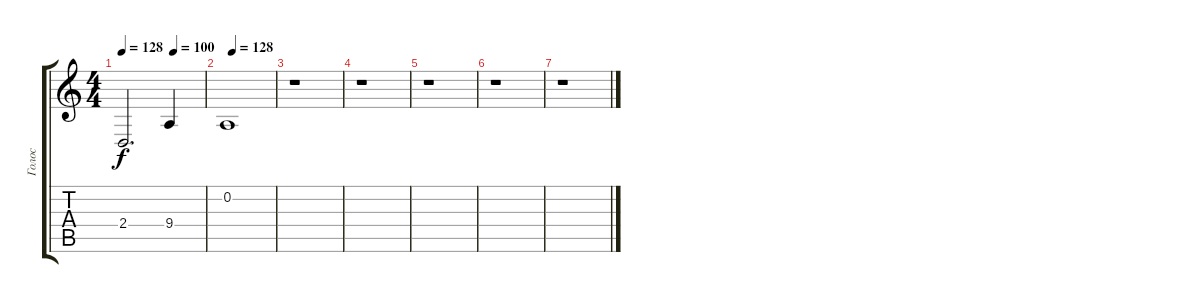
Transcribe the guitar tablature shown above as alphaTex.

\track ("Голос" "Голос") {instrument lead6voice}
\staff {score tabs}
\tuning (D4 A3 F3 C3 G2 C2) {hide}
\ts (4 4)
\tempo 128
\tempo (100 0.625)
\clef g2
\ks c
2.4.2{d dy f} 9.4.4 |
\tempo (128 0.125)
0.2.1 |
r.1 |
r.1 |
r.1 |
r.1 |
r.1
